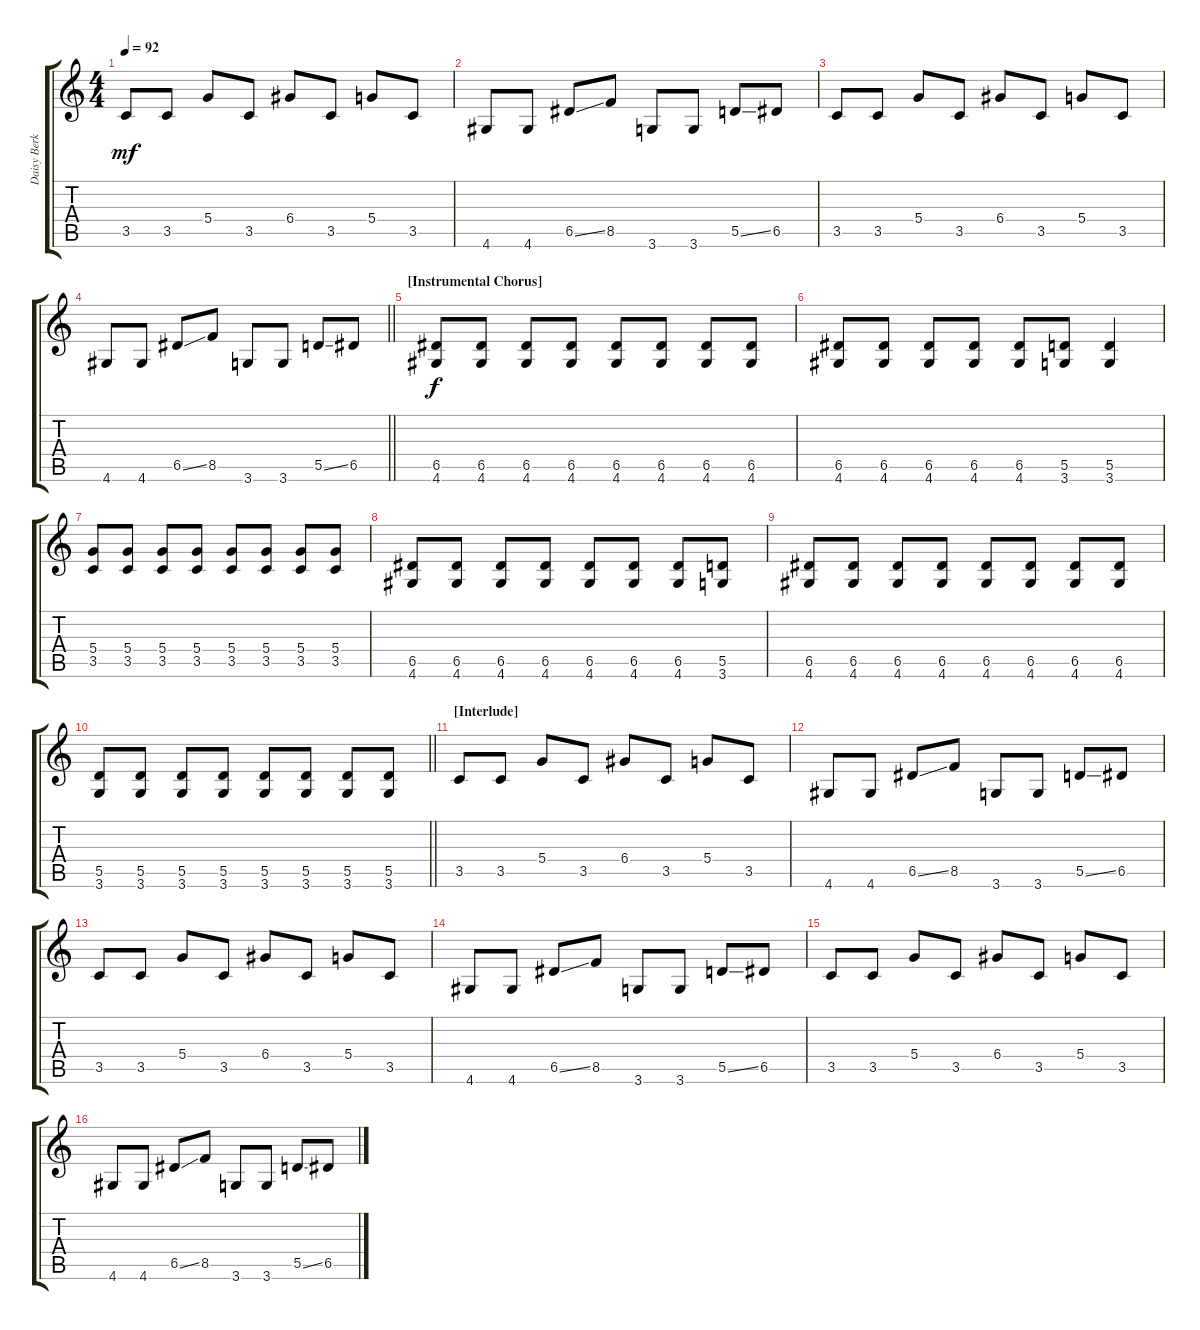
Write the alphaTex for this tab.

\track ("Daisy Berkowitz (Guitar 1)" "Daisy Berk") {instrument overdrivenguitar}
\staff {score tabs}
\tuning (E4 B3 G3 D3 A2 E2) {hide}
\ts (4 4)
\tempo 92
\clef g2
\ks c
3.5.8{dy mf} 3.5.8 5.4.8 3.5.8 6.4.8 3.5.8 5.4.8 3.5.8 |
4.6.8 4.6.8 6.5{ss}.8 8.5.8 3.6.8 3.6.8 5.5{ss}.8 6.5.8 |
3.5.8 3.5.8 5.4.8 3.5.8 6.4.8 3.5.8 5.4.8 3.5.8 |
\barLineRight lightlight
4.6.8 4.6.8 6.5{ss}.8 8.5.8 3.6.8 3.6.8 5.5{ss}.8 6.5.8 |
\section ("" "[Instrumental Chorus]")
(6.5 4.6).8{dy f} (6.5 4.6).8 (6.5 4.6).8 (6.5 4.6).8 (6.5 4.6).8 (6.5 4.6).8 (6.5 4.6).8 (6.5 4.6).8 |
(6.5 4.6).8 (6.5 4.6).8 (6.5 4.6).8 (6.5 4.6).8 (6.5 4.6).8 (5.5 3.6).8 (5.5 3.6).4 |
(5.4 3.5).8 (5.4 3.5).8 (5.4 3.5).8 (5.4 3.5).8 (5.4 3.5).8 (5.4 3.5).8 (5.4 3.5).8 (5.4 3.5).8 |
(6.5 4.6).8 (6.5 4.6).8 (6.5 4.6).8 (6.5 4.6).8 (6.5 4.6).8 (6.5 4.6).8 (6.5 4.6).8 (5.5 3.6).8 |
(6.5 4.6).8 (6.5 4.6).8 (6.5 4.6).8 (6.5 4.6).8 (6.5 4.6).8 (6.5 4.6).8 (6.5 4.6).8 (6.5 4.6).8 |
\barLineRight lightlight
(5.5 3.6).8 (5.5 3.6).8 (5.5 3.6).8 (5.5 3.6).8 (5.5 3.6).8 (5.5 3.6).8 (5.5 3.6).8 (5.5 3.6).8 |
\section ("" "[Interlude]")
3.5.8 3.5.8 5.4.8 3.5.8 6.4.8 3.5.8 5.4.8 3.5.8 |
4.6.8 4.6.8 6.5{ss}.8 8.5.8 3.6.8 3.6.8 5.5{ss}.8 6.5.8 |
3.5.8 3.5.8 5.4.8 3.5.8 6.4.8 3.5.8 5.4.8 3.5.8 |
4.6.8 4.6.8 6.5{ss}.8 8.5.8 3.6.8 3.6.8 5.5{ss}.8 6.5.8 |
3.5.8 3.5.8 5.4.8 3.5.8 6.4.8 3.5.8 5.4.8 3.5.8 |
4.6.8 4.6.8 6.5{ss}.8 8.5.8 3.6.8 3.6.8 5.5{ss}.8 6.5.8
